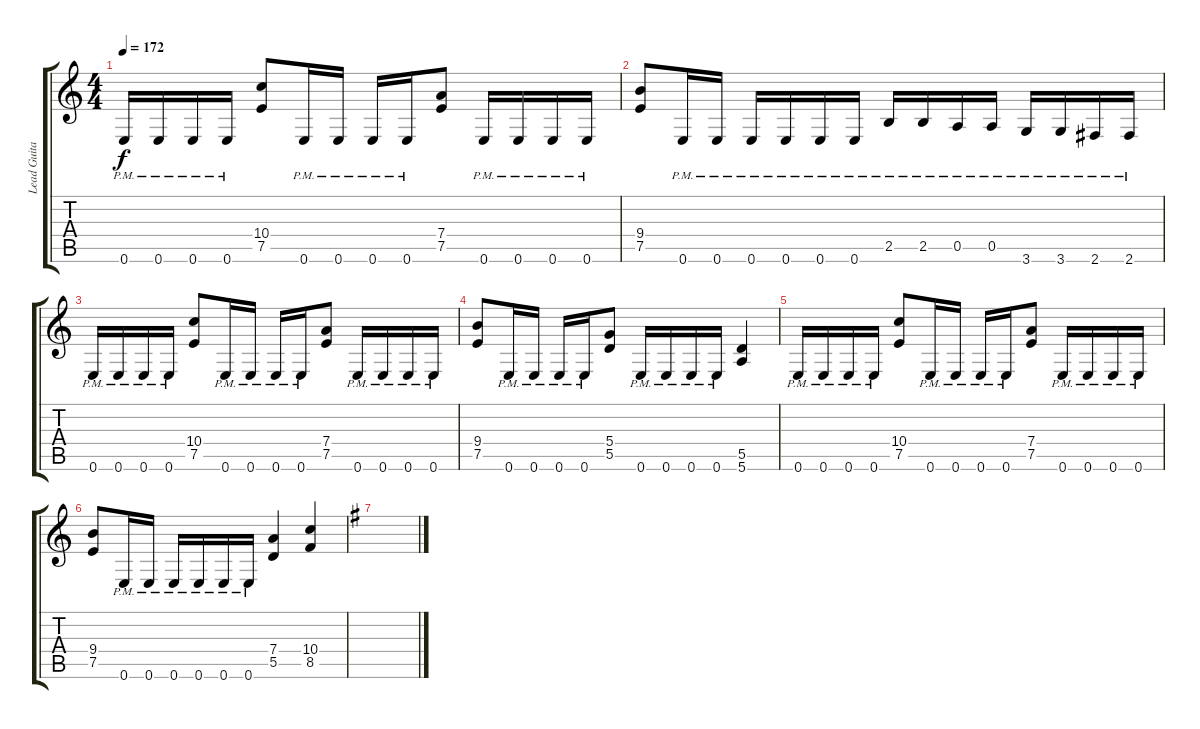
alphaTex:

\track ("Lead Guitar I" "Lead Guita") {instrument overdrivenguitar}
\staff {score tabs}
\tuning (E4 B3 G3 D3 A2 E2) {hide}
\ts (4 4)
\tempo 172
\clef g2
\ks c
0.6{pm}.16{dy f} 0.6{pm}.16 0.6{pm}.16 0.6{pm}.16 (10.4 7.5).8 0.6{pm}.16 0.6{pm}.16 0.6{pm}.16 0.6{pm}.16 (7.4 7.5).8 0.6{pm}.16 0.6{pm}.16 0.6{pm}.16 0.6{pm}.16 |
(9.4 7.5).8 0.6{pm}.16 0.6{pm}.16 0.6{pm}.16 0.6{pm}.16 0.6{pm}.16 0.6{pm}.16 2.5{pm}.16 2.5{pm}.16 0.5{pm}.16 0.5{pm}.16 3.6{pm}.16 3.6{pm}.16 2.6{pm}.16 2.6{pm}.16 |
0.6{pm}.16 0.6{pm}.16 0.6{pm}.16 0.6{pm}.16 (10.4 7.5).8 0.6{pm}.16 0.6{pm}.16 0.6{pm}.16 0.6{pm}.16 (7.4 7.5).8 0.6{pm}.16 0.6{pm}.16 0.6{pm}.16 0.6{pm}.16 |
(9.4 7.5).8 0.6{pm}.16 0.6{pm}.16 0.6{pm}.16 0.6{pm}.16 (5.4 5.5).8 0.6{pm}.16 0.6{pm}.16 0.6{pm}.16 0.6{pm}.16 (5.5 5.6).4 |
0.6{pm}.16 0.6{pm}.16 0.6{pm}.16 0.6{pm}.16 (10.4 7.5).8 0.6{pm}.16 0.6{pm}.16 0.6{pm}.16 0.6{pm}.16 (7.4 7.5).8 0.6{pm}.16 0.6{pm}.16 0.6{pm}.16 0.6{pm}.16 |
(9.4 7.5).8 0.6{pm}.16 0.6{pm}.16 0.6{pm}.16 0.6{pm}.16 0.6{pm}.16 0.6{pm}.16 (7.4 5.5).4 (10.4 8.5).4 |
\ks eminor
